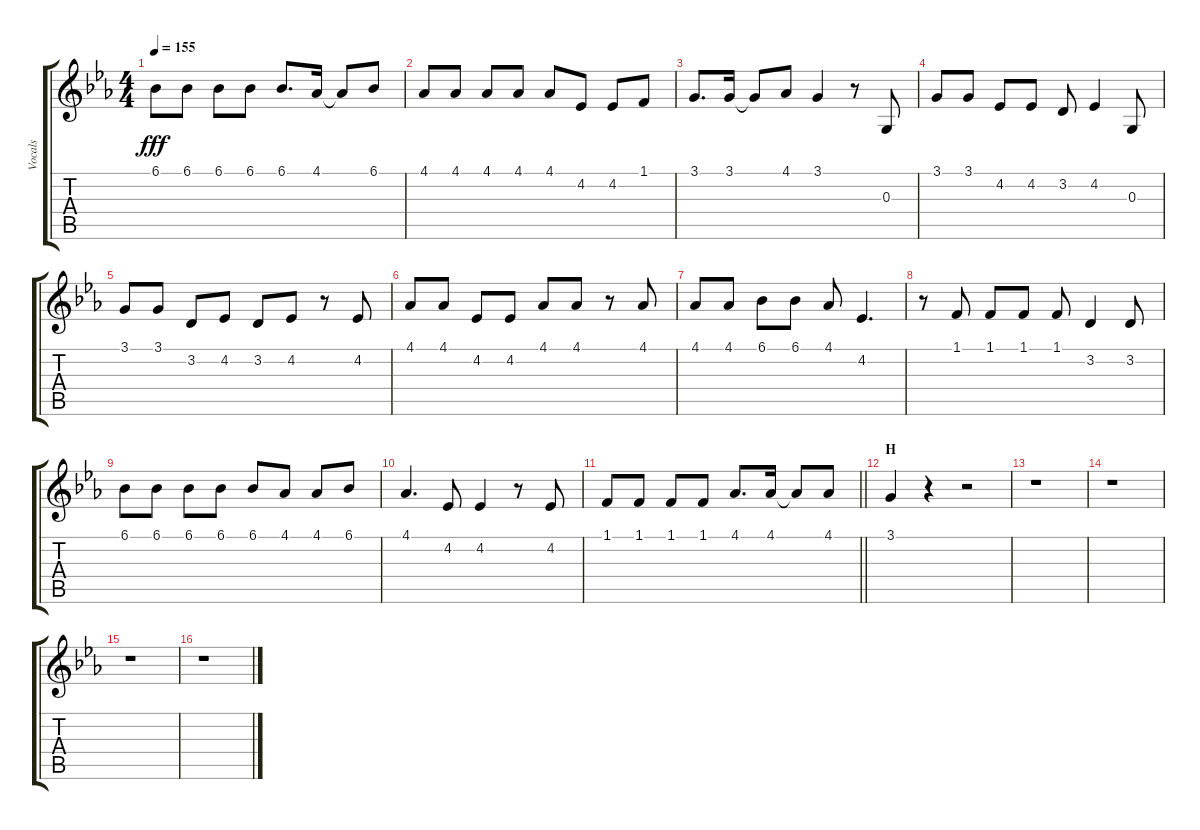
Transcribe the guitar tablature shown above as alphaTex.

\track ("Vocals" "Vocals") {instrument voiceoohs}
\staff {score tabs}
\tuning (E4 B3 G3 D3 A2 E2) {hide}
\ts (4 4)
\tempo 155
\clef g2
\ks eb
6.1.8{dy fff} 6.1.8 6.1.8 6.1.8 6.1.8{d} 4.1.16 4.1{t}.8 6.1.8 |
4.1.8 4.1.8 4.1.8 4.1.8 4.1.8 4.2.8 4.2.8 1.1.8 |
3.1.8{d} 3.1.16 3.1{t}.8 4.1.8 3.1.4 r.8 0.3.8 |
3.1.8 3.1.8 4.2.8 4.2.8 3.2.8 4.2.4 0.3.8 |
3.1.8 3.1.8 3.2.8 4.2.8 3.2.8 4.2.8 r.8 4.2.8 |
4.1.8 4.1.8 4.2.8 4.2.8 4.1.8 4.1.8 r.8 4.1.8 |
4.1.8 4.1.8 6.1.8 6.1.8 4.1.8 4.2.4{d} |
r.8 1.1.8 1.1.8 1.1.8 1.1.8 3.2.4 3.2.8 |
6.1.8 6.1.8 6.1.8 6.1.8 6.1.8 4.1.8 4.1.8 6.1.8 |
4.1.4{d} 4.2.8 4.2.4 r.8 4.2.8 |
\barLineRight lightlight
1.1.8 1.1.8 1.1.8 1.1.8 4.1.8{d} 4.1.16 4.1{t}.8 4.1.8 |
\section ("" "H")
3.1.4 r.4 r.2 |
r.1 |
r.1 |
r.1 |
r.1
